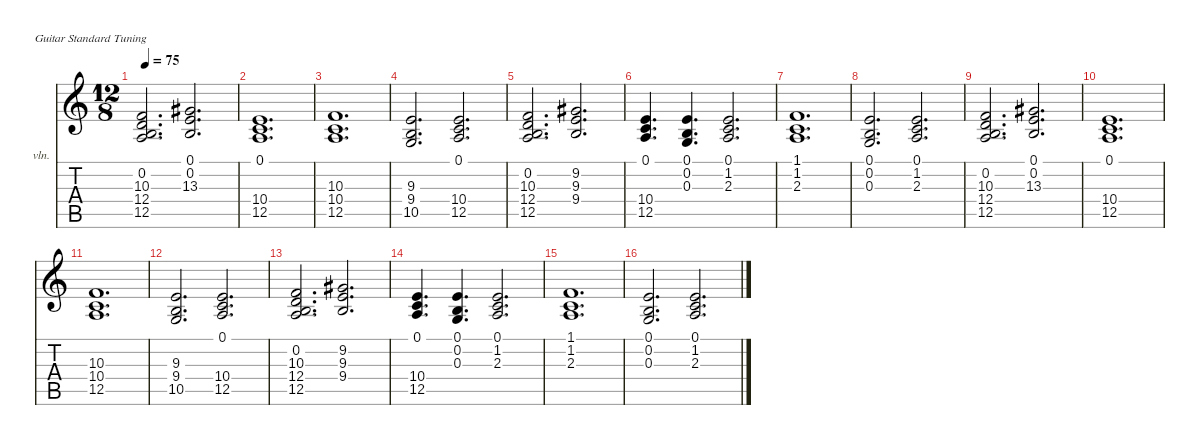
\defaultSystemsLayout 4
\hideDynamics
\bracketExtendMode nobrackets
\firstSystemTrackNameOrientation horizontal
\otherSystemsTrackNameOrientation horizontal
\track ("Keyboard 1" "vln.") {instrument stringensemble1}
\staff {score tabs}
\tuning (E4 B3 G3 D3 A2 E2)
\ts (12 8)
\tempo 75
\clef g2
\ks c
(0.2 10.3 12.4 12.5).2{d dy p beam Up} (0.1 0.2 13.3{acc #}).2{d beam Up} |
(0.1 10.4 12.5).1{d beam Up} |
(10.3 10.4 12.5).1{d beam Up} |
(9.3 9.4 10.5).2{d beam Up} (0.1 10.4 12.5).2{d beam Up} |
(0.2 10.3 12.4 12.5).2{d beam Up} (9.2{acc #} 9.3 9.4).2{d beam Up} |
(0.1 10.4 12.5).4{d beam Up} (0.1 0.2 0.3).4{d beam Up} (0.1 1.2 2.3).2{d beam Up} |
(1.1 1.2 2.3).1{d beam Up} |
(0.1 0.2 0.3).2{d beam Up} (0.1 1.2 2.3).2{d beam Up} |
(0.2 10.3 12.4 12.5).2{d beam Up} (0.1 0.2 13.3{acc #}).2{d beam Up} |
(0.1 10.4 12.5).1{d beam Up} |
(10.3 10.4 12.5).1{d beam Up} |
(9.3 9.4 10.5).2{d beam Up} (0.1 10.4 12.5).2{d beam Up} |
(0.2 10.3 12.4 12.5).2{d beam Up} (9.2{acc #} 9.3 9.4).2{d beam Up} |
(0.1 10.4 12.5).4{d beam Up} (0.1 0.2 0.3).4{d beam Up} (0.1 1.2 2.3).2{d beam Up} |
(1.1 1.2 2.3).1{d beam Up} |
(0.1 0.2 0.3).2{d beam Up} (0.1 1.2 2.3).2{d beam Up}
